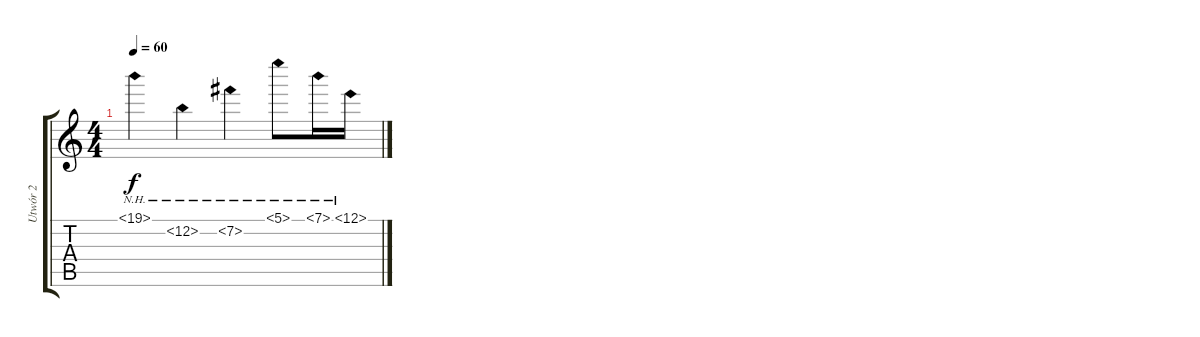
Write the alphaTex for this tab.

\track ("Utwór 2" "Utwór 2") {instrument distortionguitar}
\staff {score tabs}
\tuning (E4 B3 G3 D3 A2 E2) {hide}
\ts (4 4)
\tempo 60
\clef g2
\ks c
19.1{nh}.4{dy f instrument distortionguitar} 12.2{nh}.4 7.2{nh}.4 5.1{nh}.8 7.1{nh}.16 12.1{nh}.16
